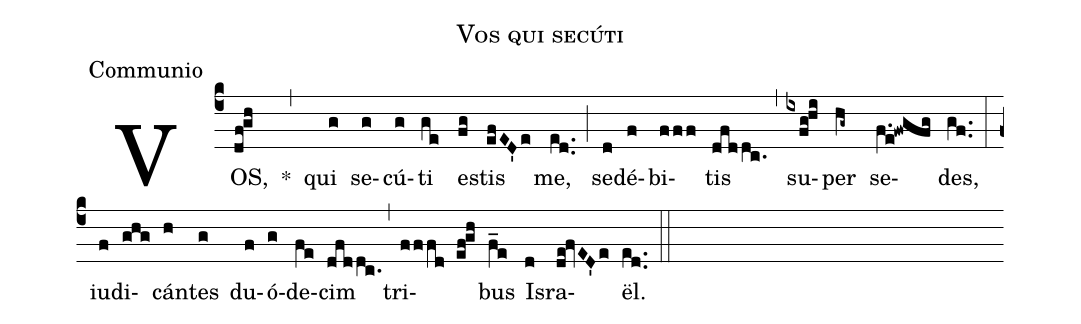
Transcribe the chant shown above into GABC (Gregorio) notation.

name:Vos qui secúti;
office-part:Communio;
%%
(c4) VOS,(df!gh) *(,)
qui(g) se(g)cú(g)ti(ge) e(fg)stis(efED'e) me,(ed..) (;)
se(d)dé(f)bi(fff)tis(dfddc.) (,)
su(ixfg!hi)per(hg~) se(f.e!fwgfg)des,(gf..) (:)
iu(f)di(ghg)cán(h)tes(g) du(f)ó(g)de(fe)cim(dfddc.) (,)
tri(fffd ef!gh)bus(f_e) Is(d)ra(de!fvED'e)ël.(ed..) (::)
